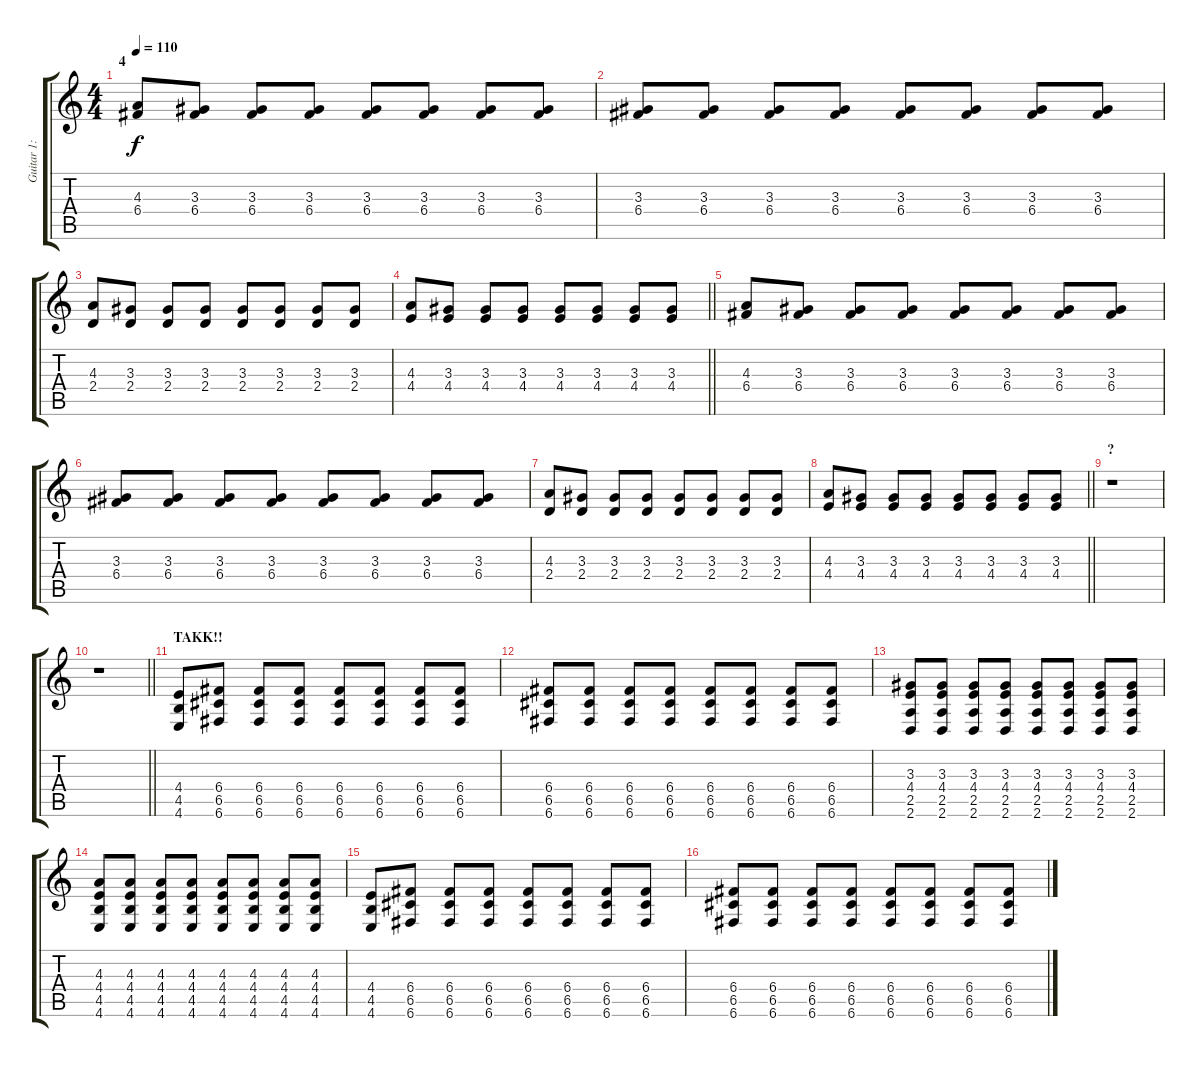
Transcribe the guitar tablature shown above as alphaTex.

\track ("Guitar 1: Johan" "Guitar 1: ") {instrument overdrivenguitar}
\staff {score tabs}
\tuning (D4 A3 F3 C3 G2 C2) {hide}
\ts (4 4)
\section ("" "4")
\tempo 110
\clef g2
\ks c
(4.3 6.4).8{dy f volume 14} (3.3 6.4).8 (3.3 6.4).8 (3.3 6.4).8 (3.3 6.4).8 (3.3 6.4).8 (3.3 6.4).8 (3.3 6.4).8 |
(3.3 6.4).8 (3.3 6.4).8 (3.3 6.4).8 (3.3 6.4).8 (3.3 6.4).8 (3.3 6.4).8 (3.3 6.4).8 (3.3 6.4).8 |
(4.3 2.4).8 (3.3 2.4).8 (3.3 2.4).8 (3.3 2.4).8 (3.3 2.4).8 (3.3 2.4).8 (3.3 2.4).8 (3.3 2.4).8 |
\barLineRight lightlight
(4.3 4.4).8 (3.3 4.4).8 (3.3 4.4).8 (3.3 4.4).8 (3.3 4.4).8 (3.3 4.4).8 (3.3 4.4).8 (3.3 4.4).8 |
(4.3 6.4).8 (3.3 6.4).8 (3.3 6.4).8 (3.3 6.4).8 (3.3 6.4).8 (3.3 6.4).8 (3.3 6.4).8 (3.3 6.4).8 |
(3.3 6.4).8 (3.3 6.4).8 (3.3 6.4).8 (3.3 6.4).8 (3.3 6.4).8 (3.3 6.4).8 (3.3 6.4).8 (3.3 6.4).8 |
(4.3 2.4).8 (3.3 2.4).8 (3.3 2.4).8 (3.3 2.4).8 (3.3 2.4).8 (3.3 2.4).8 (3.3 2.4).8 (3.3 2.4).8 |
\barLineRight lightlight
(4.3 4.4).8 (3.3 4.4).8 (3.3 4.4).8 (3.3 4.4).8 (3.3 4.4).8 (3.3 4.4).8 (3.3 4.4).8 (3.3 4.4).8 |
\section ("" "?")
r.1 |
\barLineRight lightlight
r.1 |
\section ("" "TAKK!!")
(4.4 4.5 4.6).8 (6.4 6.5 6.6).8 (6.4 6.5 6.6).8 (6.4 6.5 6.6).8 (6.4 6.5 6.6).8 (6.4 6.5 6.6).8 (6.4 6.5 6.6).8 (6.4 6.5 6.6).8 |
(6.4 6.5 6.6).8 (6.4 6.5 6.6).8 (6.4 6.5 6.6).8 (6.4 6.5 6.6).8 (6.4 6.5 6.6).8 (6.4 6.5 6.6).8 (6.4 6.5 6.6).8 (6.4 6.5 6.6).8 |
(3.3 4.4 2.5 2.6).8 (3.3 4.4 2.5 2.6).8 (3.3 4.4 2.5 2.6).8 (3.3 4.4 2.5 2.6).8 (3.3 4.4 2.5 2.6).8 (3.3 4.4 2.5 2.6).8 (3.3 4.4 2.5 2.6).8 (3.3 4.4 2.5 2.6).8 |
(4.3 4.4 4.5 4.6).8 (4.3 4.4 4.5 4.6).8 (4.3 4.4 4.5 4.6).8 (4.3 4.4 4.5 4.6).8 (4.3 4.4 4.5 4.6).8 (4.3 4.4 4.5 4.6).8 (4.3 4.4 4.5 4.6).8 (4.3 4.4 4.5 4.6).8 |
(4.4 4.5 4.6).8 (6.4 6.5 6.6).8 (6.4 6.5 6.6).8 (6.4 6.5 6.6).8 (6.4 6.5 6.6).8 (6.4 6.5 6.6).8 (6.4 6.5 6.6).8 (6.4 6.5 6.6).8 |
(6.4 6.5 6.6).8 (6.4 6.5 6.6).8 (6.4 6.5 6.6).8 (6.4 6.5 6.6).8 (6.4 6.5 6.6).8 (6.4 6.5 6.6).8 (6.4 6.5 6.6).8 (6.4 6.5 6.6).8
